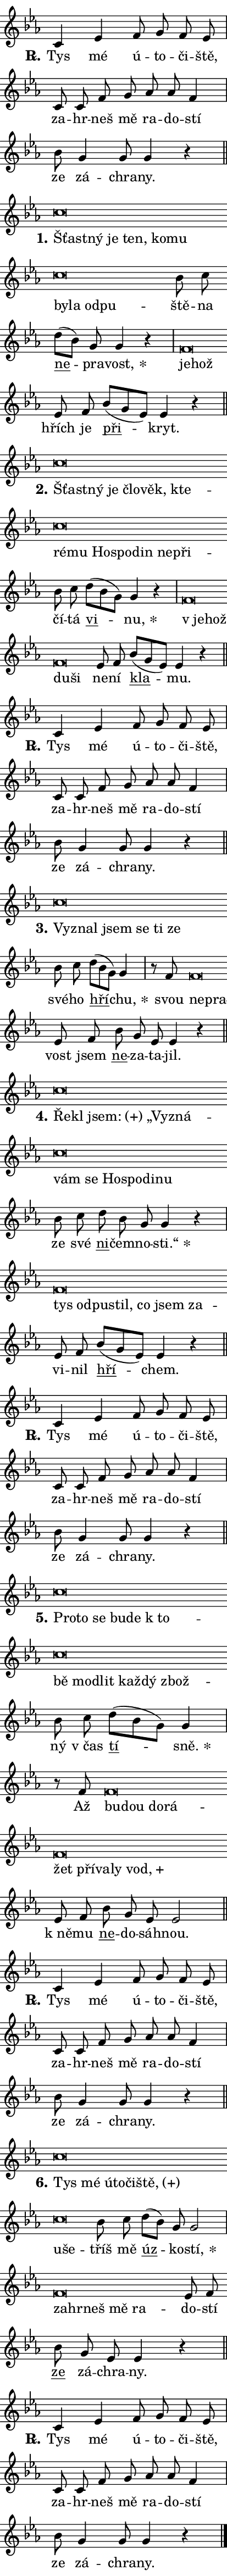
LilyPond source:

\version "2.22.1"
\header { tagline = "" }
\paper {
  indent = 0\cm
  top-margin = 0\cm
  right-margin = 0\cm
  bottom-margin = 0\cm
  left-margin = 0\cm
  paper-width = 7\cm
  page-breaking = #ly:one-page-breaking
  system-system-spacing.basic-distance = #11
  score-system-spacing.basic-distance = #11
  ragged-last = ##f
}


%% Author: Thomas Morley
%% https://lists.gnu.org/archive/html/lilypond-user/2020-05/msg00002.html
#(define (line-position grob)
"Returns position of @var[grob} in current system:
   @code{'start}, if at first time-step
   @code{'end}, if at last time-step
   @code{'middle} otherwise
"
  (let* ((col (ly:item-get-column grob))
         (ln (ly:grob-object col 'left-neighbor))
         (rn (ly:grob-object col 'right-neighbor))
         (col-to-check-left (if (ly:grob? ln) ln col))
         (col-to-check-right (if (ly:grob? rn) rn col))
         (break-dir-left
           (and
             (ly:grob-property col-to-check-left 'non-musical #f)
             (ly:item-break-dir col-to-check-left)))
         (break-dir-right
           (and
             (ly:grob-property col-to-check-right 'non-musical #f)
             (ly:item-break-dir col-to-check-right))))
        (cond ((eqv? 1 break-dir-left) 'start)
              ((eqv? -1 break-dir-right) 'end)
              (else 'middle))))

#(define (tranparent-at-line-position vctor)
  (lambda (grob)
  "Relying on @code{line-position} select the relevant enry from @var{vctor}.
Used to determine transparency,"
    (case (line-position grob)
      ((end) (not (vector-ref vctor 0)))
      ((middle) (not (vector-ref vctor 1)))
      ((start) (not (vector-ref vctor 2))))))

noteHeadBreakVisibility =
#(define-music-function (break-visibility)(vector?)
"Makes @code{NoteHead}s transparent relying on @var{break-visibility}"
#{
  \override NoteHead.transparent =
    #(tranparent-at-line-position break-visibility)
#})

#(define delete-ledgers-for-transparent-note-heads
  (lambda (grob)
    "Reads whether a @code{NoteHead} is transparent.
If so this @code{NoteHead} is removed from @code{'note-heads} from
@var{grob}, which is supposed to be @code{LedgerLineSpanner}.
As a result ledgers are not printed for this @code{NoteHead}"
    (let* ((nhds-array (ly:grob-object grob 'note-heads))
           (nhds-list
             (if (ly:grob-array? nhds-array)
                 (ly:grob-array->list nhds-array)
                 '()))
           ;; Relies on the transparent-property being done before
           ;; Staff.LedgerLineSpanner.after-line-breaking is executed.
           ;; This is fragile ...
           (to-keep
             (remove
               (lambda (nhd)
                 (ly:grob-property nhd 'transparent #f))
               nhds-list)))
      ;; TODO find a better method to iterate over grob-arrays, similiar
      ;; to filter/remove etc for lists
      ;; For now rebuilt from scratch
      (set! (ly:grob-object grob 'note-heads)  '())
      (for-each
        (lambda (nhd)
          (ly:pointer-group-interface::add-grob grob 'note-heads nhd))
        to-keep))))

hideNotes = {
  \noteHeadBreakVisibility #begin-of-line-visible
}
unHideNotes = {
  \noteHeadBreakVisibility #all-visible
}

% work-around for resetting accidentals
% https://lilypond.org/doc/v2.23/Documentation/notation/displaying-rhythms#unmetered-music
cadenzaMeasure = {
  \cadenzaOff
  \partial 1024 s1024
  \cadenzaOn
}

#(define-markup-command (accent layout props text) (markup?)
  "Underline accented syllable"
  (interpret-markup layout props
    #{\markup \override #'(offset . 4.3) \underline { #text }#}))

responsum = \markup \concat {
  "R" \hspace #-1.05 \path #0.1 #'((moveto 0 0.07) (lineto 0.9 0.8)) \hspace #0.05 "."
}

\layout {
    \context {
        \Staff
        \remove "Time_signature_engraver"
        \override LedgerLineSpanner.after-line-breaking = #delete-ledgers-for-transparent-note-heads
    }
    \context {
        \Voice {
            \override NoteHead.output-attributes = #'((class . "notehead"))
            \override Hairpin.height = #0.55
        }
    }
    \context {
        \Lyrics {
            \override StanzaNumber.output-attributes = #'((class . "stanzanumber"))
            \override LyricSpace.minimum-distance = #0.9
            \override LyricText.font-name = #"TeX Gyre Schola"
            \override LyricText.font-size = 1
            \override StanzaNumber.font-name = #"TeX Gyre Schola Bold"
            \override StanzaNumber.font-size = 1
        }
    }
}

% magnetic-lyrics.ily
%
%   written by
%     Jean Abou Samra <jean@abou-samra.fr>
%     Werner Lemberg <wl@gnu.org>
%
%   adapted by
%     Jiri Hon <jiri.hon@gmail.com>
%
% Version 2022-Apr-15

% https://www.mail-archive.com/lilypond-user@gnu.org/msg149350.html

#(define (Left_hyphen_pointer_engraver context)
   "Collect syllable-hyphen-syllable occurrences in lyrics and store
them in properties.  This engraver only looks to the left.  For
example, if the lyrics input is @code{foo -- bar}, it does the
following.

@itemize @bullet
@item
Set the @code{text} property of the @code{LyricHyphen} grob between
@q{foo} and @q{bar} to @code{foo}.

@item
Set the @code{left-hyphen} property of the @code{LyricText} grob with
text @q{foo} to the @code{LyricHyphen} grob between @q{foo} and
@q{bar}.
@end itemize

Use this auxiliary engraver in combination with the
@code{lyric-@/text::@/apply-@/magnetic-@/offset!} hook."
   (let ((hyphen #f)
         (text #f))
     (make-engraver
      (acknowledgers
       ((lyric-syllable-interface engraver grob source-engraver)
        (set! text grob)))
      (end-acknowledgers
       ((lyric-hyphen-interface engraver grob source-engraver)
        ;(when (not (grob::has-interface grob 'lyric-space-interface))
          (set! hyphen grob)));)
      ((stop-translation-timestep engraver)
       (when (and text hyphen)
         (ly:grob-set-object! text 'left-hyphen hyphen))
       (set! text #f)
       (set! hyphen #f)))))

#(define (lyric-text::apply-magnetic-offset! grob)
   "If the space between two syllables is less than the value in
property @code{LyricText@/.details@/.squash-threshold}, move the right
syllable to the left so that it gets concatenated with the left
syllable.

Use this function as a hook for
@code{LyricText@/.after-@/line-@/breaking} if the
@code{Left_@/hyphen_@/pointer_@/engraver} is active."
   (let ((hyphen (ly:grob-object grob 'left-hyphen #f)))
     (when hyphen
       (let ((left-text (ly:spanner-bound hyphen LEFT)))
         (when (grob::has-interface left-text 'lyric-syllable-interface)
           (let* ((common (ly:grob-common-refpoint grob left-text X))
                  (this-x-ext (ly:grob-extent grob common X))
                  (left-x-ext
                   (begin
                     ;; Trigger magnetism for left-text.
                     (ly:grob-property left-text 'after-line-breaking)
                     (ly:grob-extent left-text common X)))
                  ;; `delta` is the gap width between two syllables.
                  (delta (- (interval-start this-x-ext)
                            (interval-end left-x-ext)))
                  (details (ly:grob-property grob 'details))
                  (threshold (assoc-get 'squash-threshold details 0.2)))
             (when (< delta threshold)
               (let* (;; We have to manipulate the input text so that
                      ;; ligatures crossing syllable boundaries are not
                      ;; disabled.  For languages based on the Latin
                      ;; script this is essentially a beautification.
                      ;; However, for non-Western scripts it can be a
                      ;; necessity.
                      (lt (ly:grob-property left-text 'text))
                      (rt (ly:grob-property grob 'text))
                      (is-space (grob::has-interface hyphen 'lyric-space-interface))
                      (space (if is-space " " ""))
                      (space-markup (grob-interpret-markup grob " "))
                      (space-size (interval-length (ly:stencil-extent space-markup X)))
                      (extra-delta (if is-space space-size 0))
                      ;; Append new syllable.
                      (ltrt-space (if (and (string? lt) (string? rt))
                                (string-append lt space rt)
                                (make-concat-markup (list lt space rt))))
                      ;; Right-align `ltrt` to the right side.
                      (ltrt-space-markup (grob-interpret-markup
                               grob
                               (make-translate-markup
                                (cons (interval-length this-x-ext) 0)
                                (make-right-align-markup ltrt-space)))))
                 (begin
                   ;; Don't print `left-text`.
                   (ly:grob-set-property! left-text 'stencil #f)
                   ;; Set text and stencil (which holds all collected
                   ;; syllables so far) and shift it to the left.
                   (ly:grob-set-property! grob 'text ltrt-space)
                   (ly:grob-set-property! grob 'stencil ltrt-space-markup)
                   (ly:grob-translate-axis! grob (- (- delta extra-delta)) X))))))))))


#(define (lyric-hyphen::displace-bounds-first grob)
   ;; Make very sure this callback isn't triggered too early.
   (let ((left (ly:spanner-bound grob LEFT))
         (right (ly:spanner-bound grob RIGHT)))
     (ly:grob-property left 'after-line-breaking)
     (ly:grob-property right 'after-line-breaking)
     (ly:lyric-hyphen::print grob)))

squashThreshold = #0.4

\layout {
  \context {
    \Lyrics
    \consists #Left_hyphen_pointer_engraver
    \override LyricText.after-line-breaking =
      #lyric-text::apply-magnetic-offset!
    \override LyricHyphen.stencil = #lyric-hyphen::displace-bounds-first
    \override LyricText.details.squash-threshold = \squashThreshold
    \override LyricHyphen.minimum-distance = 0
    \override LyricHyphen.minimum-length = \squashThreshold
  }
}

squash = \override LyricText.details.squash-threshold = 9999
unSquash = \override LyricText.details.squash-threshold = \squashThreshold

left = \override LyricText.self-alignment-X = #LEFT
unLeft = \revert LyricText.self-alignment-X

starOffset = #(lambda (grob) 
                (let ((x_offset (ly:self-alignment-interface::aligned-on-x-parent grob)))
                  (if (= x_offset 0) 0 (+ x_offset 1.2))))

star = #(define-music-function (syllable)(string?)
"Append star separator at the end of a syllable"
#{
  \once \override LyricText.X-offset = #starOffset
  \lyricmode { \markup {
    #syllable
    \override #'((font-name . "TeX Gyre Schola Bold")) \hspace #0.2 \lower #0.65 \larger "*"
  } }
#})

starAccent = #(define-music-function (syllable)(string?)
"Append star separator at the end of a syllable and make accent"
#{
  \once \override LyricText.X-offset = #starOffset
  \lyricmode { \markup {
    \accent #syllable
    \override #'((font-name . "TeX Gyre Schola Bold")) \hspace #0.2 \lower #0.65 \larger "*"
  } }
#})

breath = #(define-music-function (syllable)(string?)
"Append breathing indicator at the end of a syllable"
#{
  \lyricmode { \markup { #syllable "+" } }
#})

optionalBreath = #(define-music-function (syllable)(string?)
"Append optional breathing indicator at the end of a syllable"
#{
  \lyricmode { \markup { #syllable "(+)" } }
#})


\score {
    <<
        \new Voice = "melody" { \cadenzaOn \key es \major \relative { c'4 es f8 g f es \cadenzaMeasure \bar "|" c c f g as as f4 \cadenzaMeasure \bar "|" bes8 g4 g8 g4 r \cadenzaMeasure \bar "||" \break }
\relative { c''\breve*1/16 \hideNotes \breve*1/16 \bar "" \breve*1/16 \bar "" \breve*1/16 \bar "" \breve*1/16 \bar "" \breve*1/16 \bar "" \breve*1/16 \bar "" \breve*1/16 \bar "" \breve*1/16 \breve*1/16 \bar "" \unHideNotes bes8 c \bar "" d[( bes)] g g4 r \cadenzaMeasure \bar "|" f\breve*1/16 \hideNotes \breve*1/16 \bar "" \unHideNotes es8 f \bar "" bes[( g es)] es4 r \cadenzaMeasure \bar "||" \break }
\relative { c''\breve*1/16 \hideNotes \breve*1/16 \bar "" \breve*1/16 \bar "" \breve*1/16 \bar "" \breve*1/16 \bar "" \breve*1/16 \bar "" \breve*1/16 \bar "" \breve*1/16 \bar "" \breve*1/16 \bar "" \breve*1/16 \bar "" \breve*1/16 \bar "" \breve*1/16 \breve*1/16 \bar "" \unHideNotes bes8 c \bar "" d[( bes g)] g4 r \cadenzaMeasure \bar "|" f\breve*1/16 \hideNotes \breve*1/16 \bar "" \breve*1/16 \breve*1/16 \bar "" \unHideNotes es8 f \bar "" bes[( g es)] es4 r \cadenzaMeasure \bar "||" \break }
\relative { c'4 es f8 g f es \cadenzaMeasure \bar "|" c c f g as as f4 \cadenzaMeasure \bar "|" bes8 g4 g8 g4 r \cadenzaMeasure \bar "||" \break }
\relative { c''\breve*1/16 \hideNotes \breve*1/16 \bar "" \breve*1/16 \bar "" \breve*1/16 \bar "" \breve*1/16 \breve*1/16 \bar "" \unHideNotes bes8 c \bar "" d[( bes g)] g4 \cadenzaMeasure \bar "|" r8 f8 f\breve*1/16 \hideNotes \breve*1/16 \bar "" \unHideNotes es8 f \bar "" bes g es es4 r \cadenzaMeasure \bar "||" \break }
\relative { c''\breve*1/16 \hideNotes \breve*1/16 \bar "" \breve*1/16 \bar "" \breve*1/16 \bar "" \breve*1/16 \bar "" \breve*1/16 \bar "" \breve*1/16 \bar "" \breve*1/16 \bar "" \breve*1/16 \bar "" \breve*1/16 \breve*1/16 \bar "" \unHideNotes bes8 c \bar "" d bes g g4 r \cadenzaMeasure \bar "|" f\breve*1/16 \hideNotes \breve*1/16 \bar "" \breve*1/16 \bar "" \breve*1/16 \bar "" \breve*1/16 \bar "" \breve*1/16 \breve*1/16 \bar "" \unHideNotes es8 f \bar "" bes[( g es)] es4 r \cadenzaMeasure \bar "||" \break }
\relative { c'4 es f8 g f es \cadenzaMeasure \bar "|" c c f g as as f4 \cadenzaMeasure \bar "|" bes8 g4 g8 g4 r \cadenzaMeasure \bar "||" \break }
\relative { c''\breve*1/16 \hideNotes \breve*1/16 \bar "" \breve*1/16 \bar "" \breve*1/16 \bar "" \breve*1/16 \bar "" \breve*1/16 \bar "" \breve*1/16 \bar "" \breve*1/16 \bar "" \breve*1/16 \bar "" \breve*1/16 \bar "" \breve*1/16 \breve*1/16 \bar "" \unHideNotes bes8 c \bar "" d[( bes g)] g4 \cadenzaMeasure \bar "|" r8 f8 f\breve*1/16 \hideNotes \breve*1/16 \bar "" \breve*1/16 \bar "" \breve*1/16 \bar "" \breve*1/16 \bar "" \breve*1/16 \bar "" \breve*1/16 \bar "" \breve*1/16 \breve*1/16 \bar "" \unHideNotes es8 f \bar "" bes g es es2 \cadenzaMeasure \bar "||" \break }
\relative { c'4 es f8 g f es \cadenzaMeasure \bar "|" c c f g as as f4 \cadenzaMeasure \bar "|" bes8 g4 g8 g4 r \cadenzaMeasure \bar "||" \break }
\relative { c''\breve*1/16 \hideNotes \breve*1/16 \bar "" \breve*1/16 \bar "" \breve*1/16 \bar "" \breve*1/16 \bar "" \breve*1/16 \bar "" \breve*1/16 \breve*1/16 \bar "" \unHideNotes bes8 c \bar "" d[( bes)] g g2 \cadenzaMeasure \bar "|" f\breve*1/16 \hideNotes \breve*1/16 \bar "" \breve*1/16 \bar "" \breve*1/16 \breve*1/16 \bar "" \unHideNotes es8 f \bar "" bes g es es4 r \cadenzaMeasure \bar "||" \break }
\relative { c'4 es f8 g f es \cadenzaMeasure \bar "|" c c f g as as f4 \cadenzaMeasure \bar "|" bes8 g4 g8 g4 r \cadenzaMeasure \bar "||" \break } \bar "|." }
        \new Lyrics \lyricsto "melody" { \lyricmode { \set stanza = \responsum
Tys mé ú -- to -- či -- ště, za -- hr -- neš mě ra -- do -- stí ze zá -- chra -- ny.
\set stanza = "1."
\left Šťast -- \squash ný je ten, ko -- mu by -- la od -- pu -- \unLeft \unSquash ště -- na \markup \accent ne -- pra -- \star vost, \left je -- \squash hož \unLeft \unSquash hřích je \markup \accent při -- kryt.
\set stanza = "2."
\left Šťast -- \squash ný je člo -- věk, kte -- ré -- mu Ho -- spo -- din ne -- při -- \unLeft \unSquash čí -- tá \markup \accent vi -- \star nu, \left "v je" -- \squash hož du -- ši \unLeft \unSquash ne -- ní \markup \accent kla -- mu.
\set stanza = \responsum
Tys mé ú -- to -- či -- ště, za -- hr -- neš mě ra -- do -- stí ze zá -- chra -- ny.
\set stanza = "3."
\left Vy -- \squash znal jsem se ti ze \unLeft \unSquash své -- ho \markup \accent hří -- \star chu, svou \left ne -- \squash pra -- \unLeft \unSquash vost jsem \markup \accent ne -- za -- ta -- jil.
\set stanza = "4."
\left Ře -- \squash kl \optionalBreath jsem: „Vy -- zná -- vám se Ho -- spo -- di -- nu \unLeft \unSquash ze své \markup \accent ni -- čem -- no -- \star sti.“ \left tys \squash od -- pu -- stil, co jsem za -- \unLeft \unSquash vi -- nil \markup \accent hří -- chem.
\set stanza = \responsum
Tys mé ú -- to -- či -- ště, za -- hr -- neš mě ra -- do -- stí ze zá -- chra -- ny.
\set stanza = "5."
\left Pro -- \squash to se bu -- de "k to" -- bě mod -- lit kaž -- dý zbož -- \unLeft \unSquash ný "v čas" \markup \accent tí -- \star sně. Až \left bu -- \squash dou do -- rá -- žet pří -- va -- ly \breath "vod," \unLeft \unSquash "k ně" -- mu \markup \accent ne -- do -- sáh -- nou.
\set stanza = \responsum
Tys mé ú -- to -- či -- ště, za -- hr -- neš mě ra -- do -- stí ze zá -- chra -- ny.
\set stanza = "6."
\left Tys \squash mé ú -- to -- či -- \optionalBreath ště, u -- še -- \unLeft \unSquash tříš mě \markup \accent úz -- ko -- \star stí, \left za -- \squash hr -- neš mě ra -- \unLeft \unSquash do -- stí \markup \accent ze zá -- chra -- ny.
\set stanza = \responsum
Tys mé ú -- to -- či -- ště, za -- hr -- neš mě ra -- do -- stí ze zá -- chra -- ny. } }
    >>
    \layout {}
}
